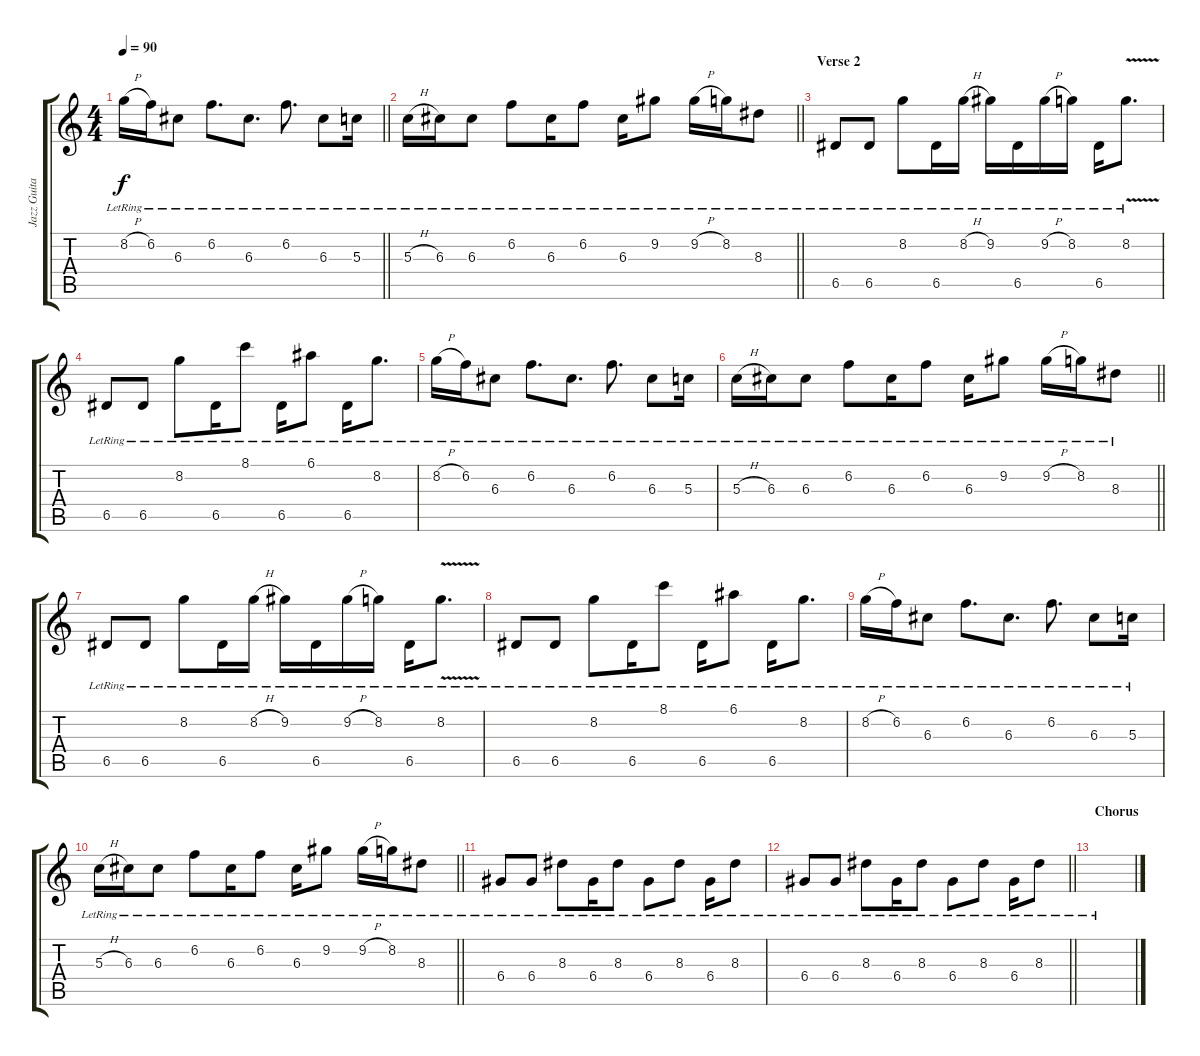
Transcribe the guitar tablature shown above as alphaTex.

\track ("Jazz Guitar" "Jazz Guita") {instrument electricguitarjazz}
\staff {score tabs}
\tuning (E4 B3 G3 D3 A2 E2) {hide}
\ts (4 4)
\tempo 90
\clef g2
\barLineRight lightlight
\ks c
8.2{h lr}.16{dy f} 6.2{lr}.16 6.3{lr}.8 6.2{lr}.8{d} 6.3{lr}.8{d} 6.2{lr}.8{d} 6.3{lr}.8 5.3{lr}.16 |
\barLineRight lightlight
5.3{h lr}.16 6.3{lr}.16 6.3{lr}.8 6.2{lr}.8 6.3{lr}.16 6.2{lr}.8 6.3{lr}.16 9.2{lr}.8 9.2{h lr}.16 8.2{lr}.16 8.3{lr}.8 |
\section ("" "Verse 2")
6.5{lr}.8 6.5{lr}.8 8.2{lr}.8 6.5{lr}.16 8.2{h lr}.16 9.2{lr}.16 6.5{lr}.16 9.2{h lr}.16 8.2{lr}.16 6.5{lr}.16 8.2{v lr}.8{d} |
6.5{lr}.8 6.5{lr}.8 8.2{lr}.8 6.5{lr}.16 8.1{lr}.8 6.5{lr}.16 6.1{lr}.8 6.5{lr}.16 8.2{lr}.8{d} |
8.2{h lr}.16 6.2{lr}.16 6.3{lr}.8 6.2{lr}.8{d} 6.3{lr}.8{d} 6.2{lr}.8{d} 6.3{lr}.8 5.3{lr}.16 |
\barLineRight lightlight
5.3{h lr}.16 6.3{lr}.16 6.3{lr}.8 6.2{lr}.8 6.3{lr}.16 6.2{lr}.8 6.3{lr}.16 9.2{lr}.8 9.2{h lr}.16 8.2{lr}.16 8.3{lr}.8 |
6.5{lr}.8 6.5{lr}.8 8.2{lr}.8 6.5{lr}.16 8.2{h lr}.16 9.2{lr}.16 6.5{lr}.16 9.2{h lr}.16 8.2{lr}.16 6.5{lr}.16 8.2{v lr}.8{d} |
6.5{lr}.8 6.5{lr}.8 8.2{lr}.8 6.5{lr}.16 8.1{lr}.8 6.5{lr}.16 6.1{lr}.8 6.5{lr}.16 8.2{lr}.8{d} |
8.2{h lr}.16 6.2{lr}.16 6.3{lr}.8 6.2{lr}.8{d} 6.3{lr}.8{d} 6.2{lr}.8{d} 6.3{lr}.8 5.3{lr}.16 |
\barLineRight lightlight
5.3{h lr}.16 6.3{lr}.16 6.3{lr}.8 6.2{lr}.8 6.3{lr}.16 6.2{lr}.8 6.3{lr}.16 9.2{lr}.8 9.2{h lr}.16 8.2{lr}.16 8.3{lr}.8 |
6.4{lr}.8 6.4{lr}.8 8.3{lr}.8 6.4{lr}.16 8.3{lr}.8 6.4{lr}.8 8.3{lr}.8 6.4{lr}.16 8.3{lr}.8 |
\barLineRight lightlight
6.4{lr}.8 6.4{lr}.8 8.3{lr}.8 6.4{lr}.16 8.3{lr}.8 6.4{lr}.8 8.3{lr}.8 6.4{lr}.16 8.3{lr}.8 |
\section ("" "Chorus")
